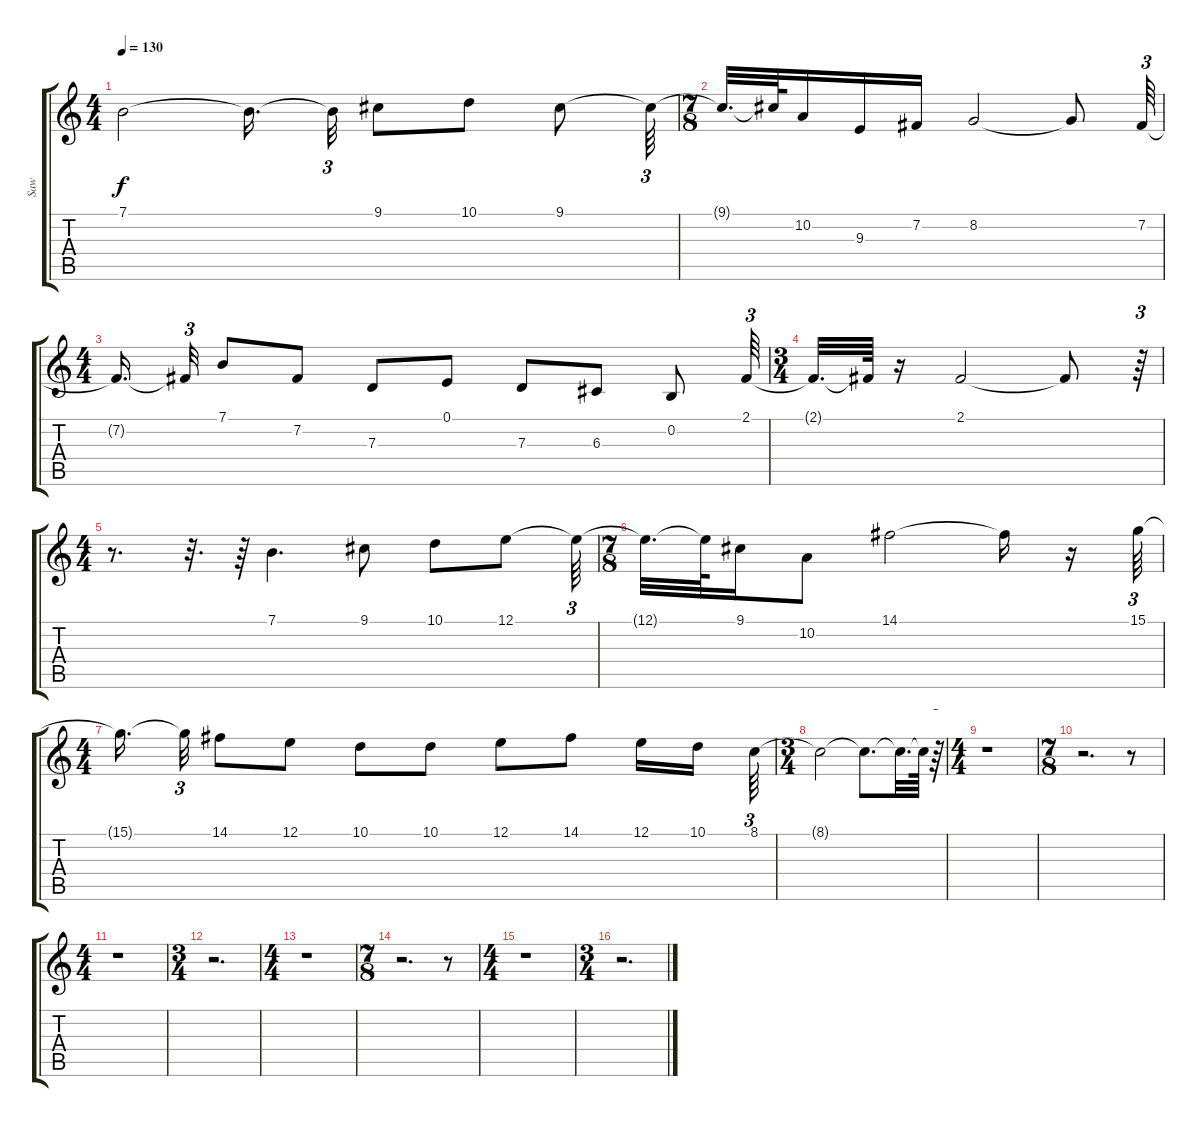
\track ("Saw" "Saw") {instrument lead2sawtooth}
\staff {score tabs}
\tuning (E4 B3 G3 D3 A2 E2) {hide}
\ts (4 4)
\tempo 130
\clef g2
\ks c
7.1{t}.2{dy f} 7.1{t}.16{d} 7.1{t}.32{tu (3 2)} 9.1.8 10.1.8 9.1.8 9.1{t}.64{tu (3 2)} |
\ts (7 8)
9.1{t}.32{d} 9.1{t}.64 10.2.16 9.3.16 7.2.16 8.2.2 8.2{t}.8 7.2.64{tu (3 2)} |
\ts (4 4)
7.2{t}.16{d} 7.2{t}.32{tu (3 2)} 7.1.8 7.2.8 7.3.8 0.1.8 7.3.8 6.3.8 0.2.8 2.1.64{tu (3 2)} |
\ts (3 4)
2.1{t}.32{d} 2.1{t}.64 r.16 2.1.2 2.1{t}.8 r.64{tu (3 2)} |
\ts (4 4)
r.8{d} r.32{d} r.64 7.1.4{d} 9.1.8 10.1.8 12.1.8 12.1{t}.64{tu (3 2)} |
\ts (7 8)
12.1{t}.32{d} 12.1{t}.64 9.1.16 10.2.8 14.1.2 14.1{t}.16 r.16 15.1.64{tu (3 2)} |
\ts (4 4)
15.1{t}.16{d} 15.1{t}.32{tu (3 2)} 14.1.8 12.1.8 10.1.8 10.1.8 12.1.8 14.1.8 12.1.16 10.1.16 8.1.64{tu (3 2)} |
\ts (3 4)
8.1{t}.2 8.1{t}.8{d} 8.1{t}.32{d} 8.1{t}.64 r.64{tu (3 2)} |
\ts (4 4)
r.1 |
\ts (7 8)
r.2{d} r.8 |
\ts (4 4)
r.1 |
\ts (3 4)
r.2{d} |
\ts (4 4)
r.1 |
\ts (7 8)
r.2{d} r.8 |
\ts (4 4)
r.1 |
\ts (3 4)
r.2{d}
